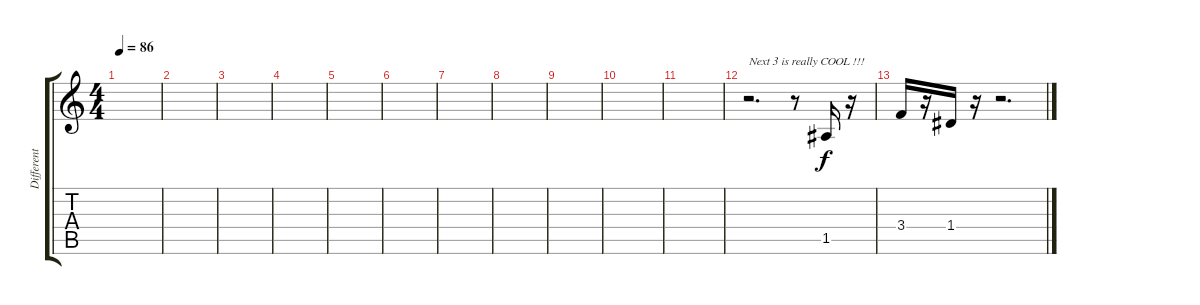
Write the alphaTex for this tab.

\track ("Different" "Different") {instrument slapbass1}
\staff {score tabs}
\tuning (E4 B3 G3 D3 A2 E2) {hide}
\ts (4 4)
\tempo 86
\clef g2
\ks c
|
|
|
|
|
|
|
|
|
|
|
r.2{d txt "Next 3 is really COOL !!!"} r.8 1.5.16 r.16 |
3.4.16 r.16 1.4.16 r.16 r.2{d}
